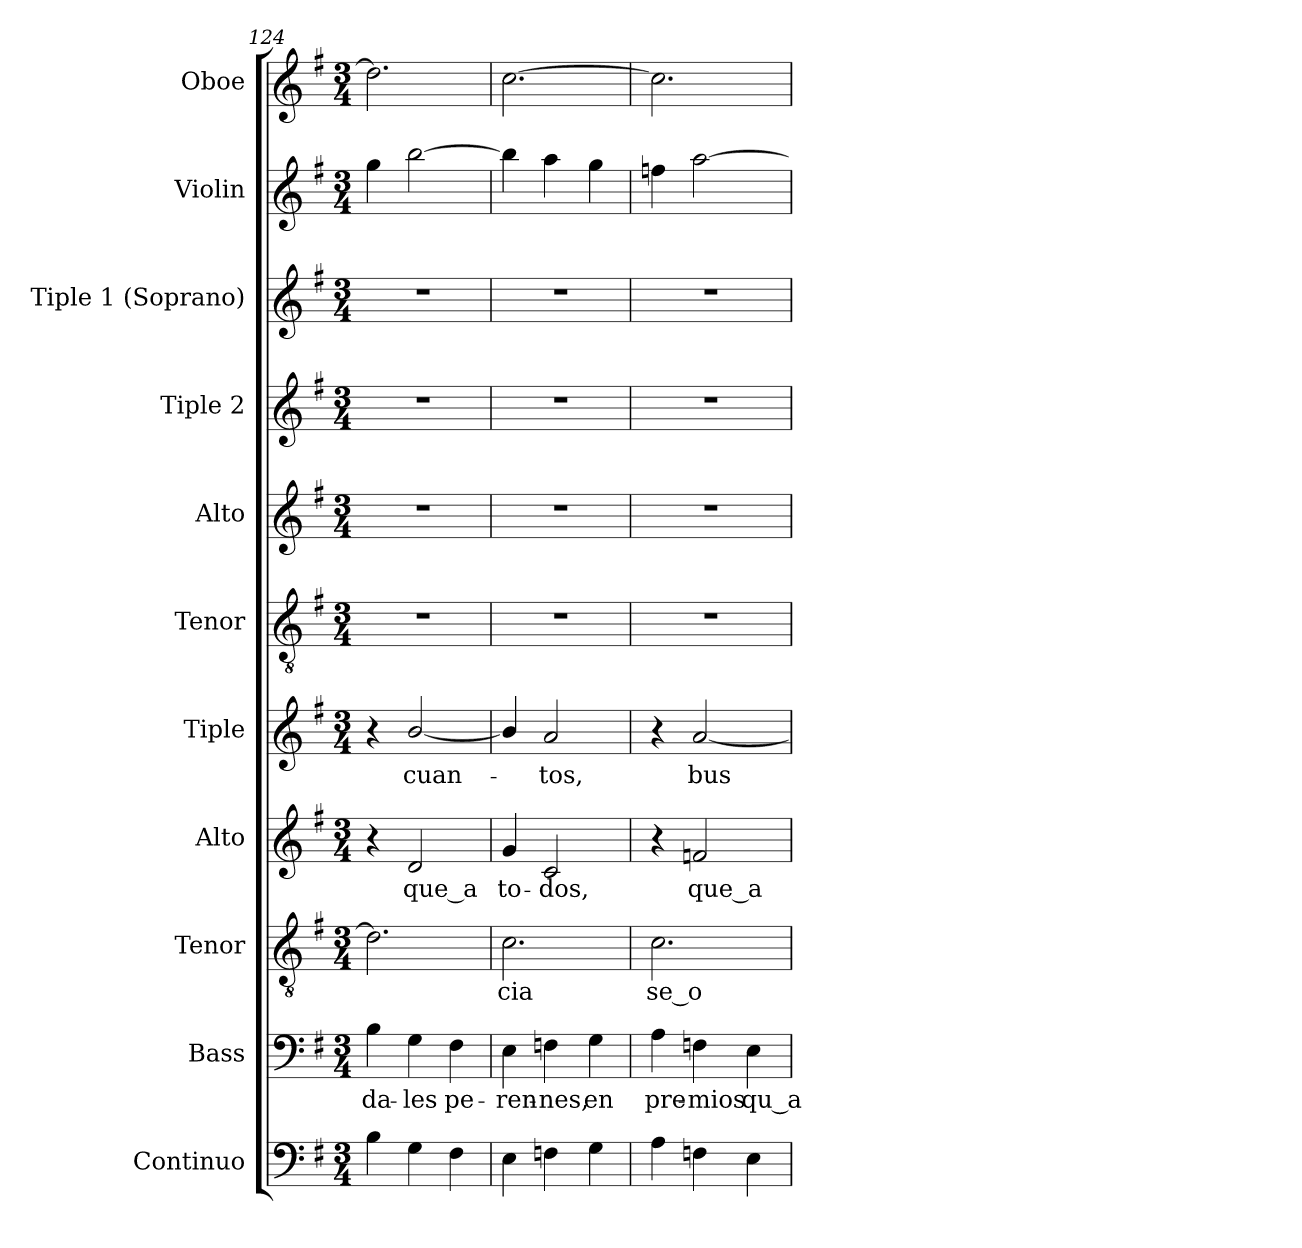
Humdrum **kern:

**kern	**kern	**text	**kern	**text	**kern	**text	**kern	**text	**kern	**kern	**kern	**kern	**kern	**kern
*part11	*part10	*part10	*part9	*part9	*part8	*part8	*part7	*part7	*part6	*part5	*part4	*part3	*part2	*part1
*staff11	*staff10	*staff10	*staff9	*staff9	*staff8	*staff8	*staff7	*staff7	*staff6	*staff5	*staff4	*staff3	*staff2	*staff1
*I"Continuo	*I"Bass	*	*I"Tenor	*	*I"Alto	*	*I"Tiple	*	*I"Tenor	*I"Alto	*I"Tiple 2	*I"Tiple 1 (Soprano)	*I"Violin	*I"Oboe
*I'Cont.	*I'B.	*	*I'T.	*	*I'A.	*	*	*	*I'T.	*I'A.	*	*I'S1.	*I'Vln.	*I'Ob.
*clefF4	*clefF4	*	*clefGv2	*	*clefG2	*	*clefG2	*	*clefGv2	*clefG2	*clefG2	*clefG2	*clefG2	*clefG2
*	*	*	*ITrd7c12	*	*	*	*	*	*ITrd7c12	*	*	*	*	*
*k[f#]	*k[f#]	*	*k[f#]	*	*k[f#]	*	*k[f#]	*	*k[f#]	*k[f#]	*k[f#]	*k[f#]	*k[f#]	*k[f#]
*G:	*G:	*	*G:	*	*G:	*	*G:	*	*G:	*G:	*G:	*G:	*G:	*G:
*M3/4	*M3/4	*	*M3/4	*	*M3/4	*	*M3/4	*	*M3/4	*M3/4	*M3/4	*M3/4	*M3/4	*M3/4
=124	=124	=124	=124	=124	=124	=124	=124	=124	=124	=124	=124	=124	=124	=124
!	!	!LO:LY:b:color=#000000	!	!	!	!	!	!	!LO:N:vis=1	!LO:N:vis=1	!LO:N:vis=1	!LO:N:vis=1	!	!
4Bi\	4Bi\	-da-	2.Di\]	.	4r	.	4r	.	2.r	2.r	2.r	2.r	4ggi\	2.ddi\]
!	!	!LO:LY:b:color=#000000	!	!	!	!	!	!	!	!	!	!	!	!
!	!	!	!	!	!	!LO:LY:b:color=#000000	!	!	!	!	!	!	!	!
!	!	!	!	!	!	!	!	!LO:LY:b:color=#000000	!	!	!	!	!	!
4Gi\	4Gi\	-les	.	.	2di/	que_a	[2bi/	cuan-	.	.	.	.	[2bbi\	.
!	!	!LO:LY:b:color=#000000	!	!	!	!	!	!	!	!	!	!	!	!
4F#i\	4F#i\	pe-	.	.	.	.	.	.	.	.	.	.	.	.
=125	=125	=125	=125	=125	=125	=125	=125	=125	=125	=125	=125	=125	=125	=125
!	!	!LO:LY:b:color=#000000	!	!	!	!	!	!	!	!	!	!	!	!
!	!	!	!	!LO:LY:b:color=#000000	!	!	!	!	!	!	!	!	!	!
!	!	!	!	!	!	!LO:LY:b:color=#000000	!	!	!LO:N:vis=1	!LO:N:vis=1	!LO:N:vis=1	!LO:N:vis=1	!	!
4Ei\	4Ei\	-ren-	2.Ci\	-cia	4gi/	to-	4bi/]	.	2.r	2.r	2.r	2.r	4bbi\]	[2.cci\
!	!	!LO:LY:b:color=#000000	!	!	!	!	!	!	!	!	!	!	!	!
!	!	!	!	!	!	!LO:LY:b:color=#000000	!	!	!	!	!	!	!	!
!	!	!	!	!	!	!	!	!LO:LY:b:color=#000000	!	!	!	!	!	!
4Fni\	4Fni\	-nes,	.	.	2ci/	-dos,	2ai/	-tos,	.	.	.	.	4aai\	.
!	!	!LO:LY:b:color=#000000	!	!	!	!	!	!	!	!	!	!	!	!
4Gi\	4Gi\	en	.	.	.	.	.	.	.	.	.	.	4ggi\	.
=126	=126	=126	=126	=126	=126	=126	=126	=126	=126	=126	=126	=126	=126	=126
!	!	!LO:LY:b:color=#000000	!	!	!	!	!	!	!	!	!	!	!	!
!	!	!	!	!LO:LY:b:color=#000000	!	!	!	!	!LO:N:vis=1	!LO:N:vis=1	!LO:N:vis=1	!LO:N:vis=1	!	!
4Ai\	4Ai\	pre-	2.Ci\	se_o-	4r	.	4r	.	2.r	2.r	2.r	2.r	4ffni\	2.cci\]
!	!	!LO:LY:b:color=#000000	!	!	!	!	!	!	!	!	!	!	!	!
!	!	!	!	!	!	!LO:LY:b:color=#000000	!	!	!	!	!	!	!	!
!	!	!	!	!	!	!	!	!LO:LY:b:color=#000000	!	!	!	!	!	!
4Fni\	4Fni\	-mios	.	.	2fni/	que_a	[2ai/	bus-	.	.	.	.	[2aai\	.
!	!	!LO:LY:b:color=#000000	!	!	!	!	!	!	!	!	!	!	!	!
4Ei\	4Ei\	qu_a	.	.	.	.	.	.	.	.	.	.	.	.
=	=	=	=	=	=	=	=	=	=	=	=	=	=	=
*-	*-	*-	*-	*-	*-	*-	*-	*-	*-	*-	*-	*-	*-	*-
